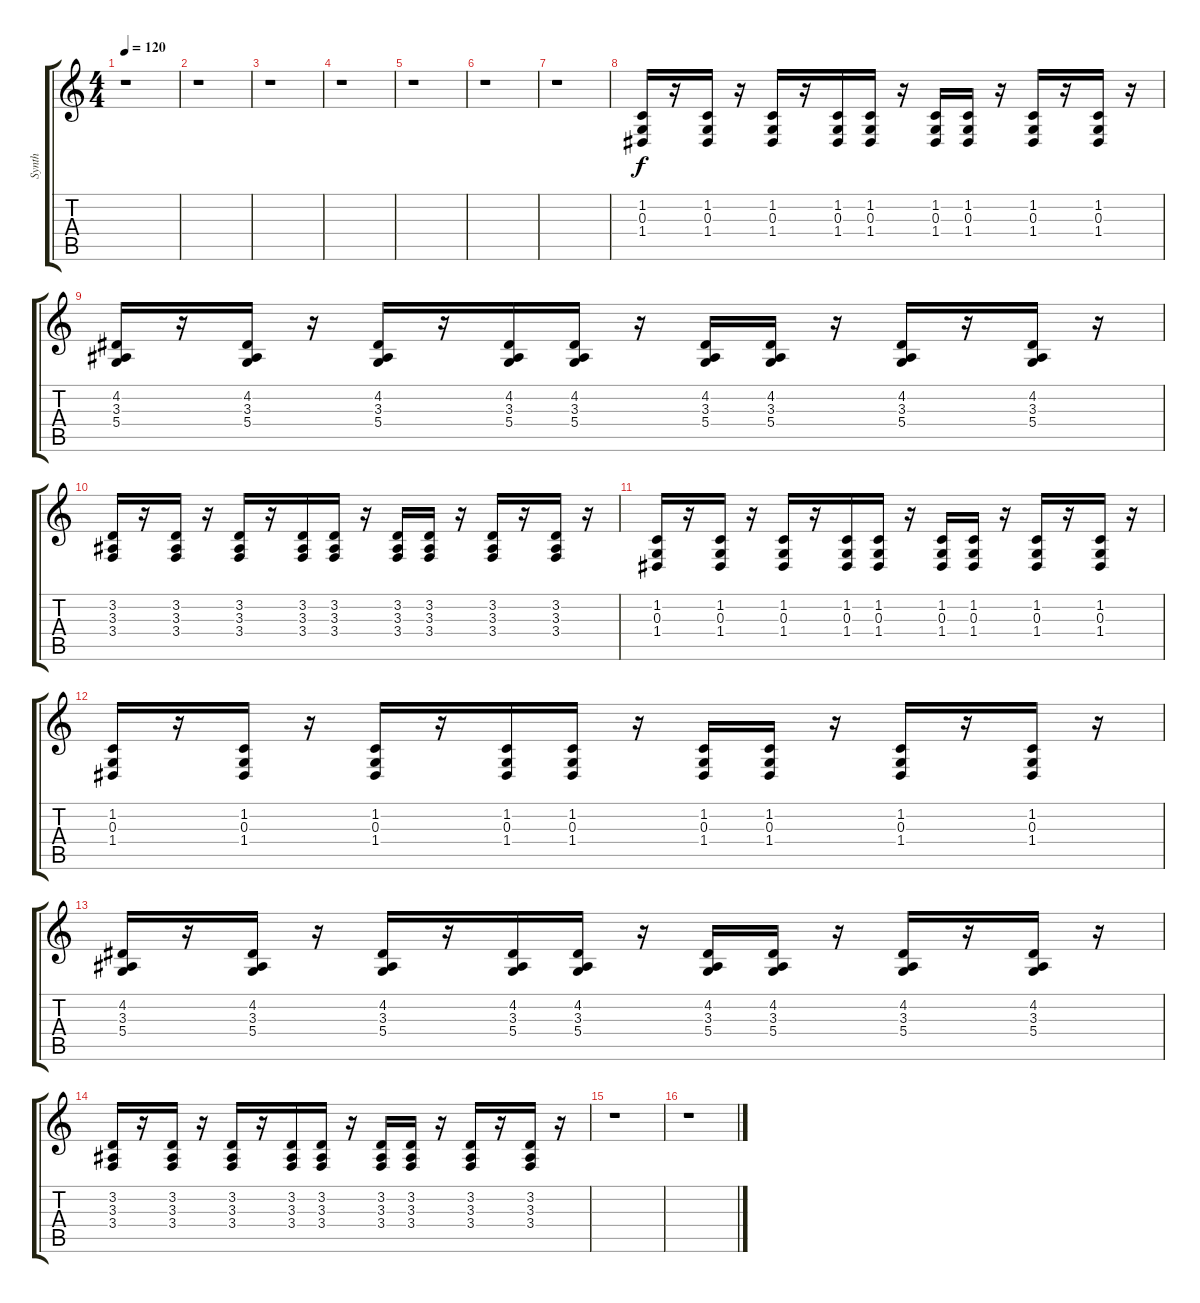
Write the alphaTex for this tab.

\track ("Synth" "Synth") {instrument honkytonkpiano}
\staff {score tabs}
\tuning (E4 B3 G3 D3 A2 E2) {hide}
\ts (4 4)
\tempo 120
\clef g2
\ks c
r.1{dy f} |
r.1 |
r.1 |
r.1 |
r.1 |
r.1 |
r.1 |
(1.2 0.3 1.4).16 r.16 (1.2 0.3 1.4).16 r.16 (1.2 0.3 1.4).16 r.16 (1.2 0.3 1.4).16 (1.2 0.3 1.4).16 r.16 (1.2 0.3 1.4).16 (1.2 0.3 1.4).16 r.16 (1.2 0.3 1.4).16 r.16 (1.2 0.3 1.4).16 r.16 |
(4.2 3.3 5.4).16 r.16 (4.2 3.3 5.4).16 r.16 (4.2 3.3 5.4).16 r.16 (4.2 3.3 5.4).16 (4.2 3.3 5.4).16 r.16 (4.2 3.3 5.4).16 (4.2 3.3 5.4).16 r.16 (4.2 3.3 5.4).16 r.16 (4.2 3.3 5.4).16 r.16 |
(3.2 3.3 3.4).16 r.16 (3.2 3.3 3.4).16 r.16 (3.2 3.3 3.4).16 r.16 (3.2 3.3 3.4).16 (3.2 3.3 3.4).16 r.16 (3.2 3.3 3.4).16 (3.2 3.3 3.4).16 r.16 (3.2 3.3 3.4).16 r.16 (3.2 3.3 3.4).16 r.16 |
(1.2 0.3 1.4).16 r.16 (1.2 0.3 1.4).16 r.16 (1.2 0.3 1.4).16 r.16 (1.2 0.3 1.4).16 (1.2 0.3 1.4).16 r.16 (1.2 0.3 1.4).16 (1.2 0.3 1.4).16 r.16 (1.2 0.3 1.4).16 r.16 (1.2 0.3 1.4).16 r.16 |
(1.2 0.3 1.4).16 r.16 (1.2 0.3 1.4).16 r.16 (1.2 0.3 1.4).16 r.16 (1.2 0.3 1.4).16 (1.2 0.3 1.4).16 r.16 (1.2 0.3 1.4).16 (1.2 0.3 1.4).16 r.16 (1.2 0.3 1.4).16 r.16 (1.2 0.3 1.4).16 r.16 |
(4.2 3.3 5.4).16 r.16 (4.2 3.3 5.4).16 r.16 (4.2 3.3 5.4).16 r.16 (4.2 3.3 5.4).16 (4.2 3.3 5.4).16 r.16 (4.2 3.3 5.4).16 (4.2 3.3 5.4).16 r.16 (4.2 3.3 5.4).16 r.16 (4.2 3.3 5.4).16 r.16 |
(3.2 3.3 3.4).16 r.16 (3.2 3.3 3.4).16 r.16 (3.2 3.3 3.4).16 r.16 (3.2 3.3 3.4).16 (3.2 3.3 3.4).16 r.16 (3.2 3.3 3.4).16 (3.2 3.3 3.4).16 r.16 (3.2 3.3 3.4).16 r.16 (3.2 3.3 3.4).16 r.16 |
r.1 |
r.1
